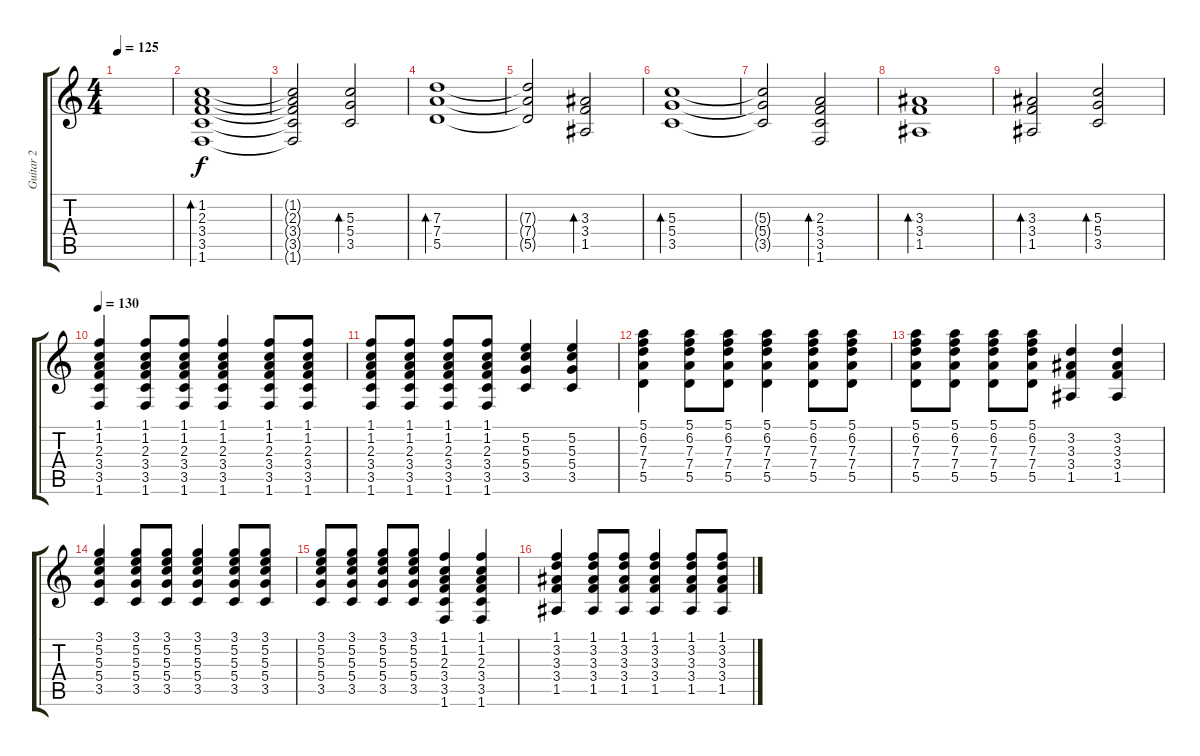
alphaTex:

\track ("Guitar 2" "Guitar 2") {instrument acousticguitarsteel}
\staff {score tabs}
\tuning (E4 B3 G3 D3 A2 E2) {hide}
\ts (4 4)
\tempo 125
\clef g2
\ks c
|
(1.2 2.3 3.4 3.5 1.6).1{bd 240} |
(1.2{t} 2.3{t} 3.4{t} 3.5{t} 1.6{t}).2 (5.3 5.4 3.5).2{bd 240} |
(7.3 7.4 5.5).1{bd 240} |
(7.3{t} 7.4{t} 5.5{t}).2 (3.3 3.4 1.5).2{bd 240} |
(5.3 5.4 3.5).1{bd 240} |
(5.3{t} 5.4{t} 3.5{t}).2 (2.3 3.4 3.5 1.6).2{bd 240} |
(3.3 3.4 1.5).1{bd 240} |
(3.3 3.4 1.5).2{bd 240} (5.3 5.4 3.5).2{bd 240} |
\tempo 130
(1.1 1.2 2.3 3.4 3.5 1.6).4 (1.1 1.2 2.3 3.4 3.5 1.6).8 (1.1 1.2 2.3 3.4 3.5 1.6).8 (1.1 1.2 2.3 3.4 3.5 1.6).4 (1.1 1.2 2.3 3.4 3.5 1.6).8 (1.1 1.2 2.3 3.4 3.5 1.6).8 |
(1.1 1.2 2.3 3.4 3.5 1.6).8 (1.1 1.2 2.3 3.4 3.5 1.6).8 (1.1 1.2 2.3 3.4 3.5 1.6).8 (1.1 1.2 2.3 3.4 3.5 1.6).8 (5.2 5.3 5.4 3.5).4 (5.2 5.3 5.4 3.5).4 |
(5.1 6.2 7.3 7.4 5.5).4 (5.1 6.2 7.3 7.4 5.5).8 (5.1 6.2 7.3 7.4 5.5).8 (5.1 6.2 7.3 7.4 5.5).4 (5.1 6.2 7.3 7.4 5.5).8 (5.1 6.2 7.3 7.4 5.5).8 |
(5.1 6.2 7.3 7.4 5.5).8 (5.1 6.2 7.3 7.4 5.5).8 (5.1 6.2 7.3 7.4 5.5).8 (5.1 6.2 7.3 7.4 5.5).8 (3.2 3.3 3.4 1.5).4 (3.2 3.3 3.4 1.5).4 |
(3.1 5.2 5.3 5.4 3.5).4 (3.1 5.2 5.3 5.4 3.5).8 (3.1 5.2 5.3 5.4 3.5).8 (3.1 5.2 5.3 5.4 3.5).4 (3.1 5.2 5.3 5.4 3.5).8 (3.1 5.2 5.3 5.4 3.5).8 |
(3.1 5.2 5.3 5.4 3.5).8 (3.1 5.2 5.3 5.4 3.5).8 (3.1 5.2 5.3 5.4 3.5).8 (3.1 5.2 5.3 5.4 3.5).8 (1.1 1.2 2.3 3.4 3.5 1.6).4 (1.1 1.2 2.3 3.4 3.5 1.6).4 |
(1.1 3.2 3.3 3.4 1.5).4 (1.1 3.2 3.3 3.4 1.5).8 (1.1 3.2 3.3 3.4 1.5).8 (1.1 3.2 3.3 3.4 1.5).4 (1.1 3.2 3.3 3.4 1.5).8 (1.1 3.2 3.3 3.4 1.5).8
